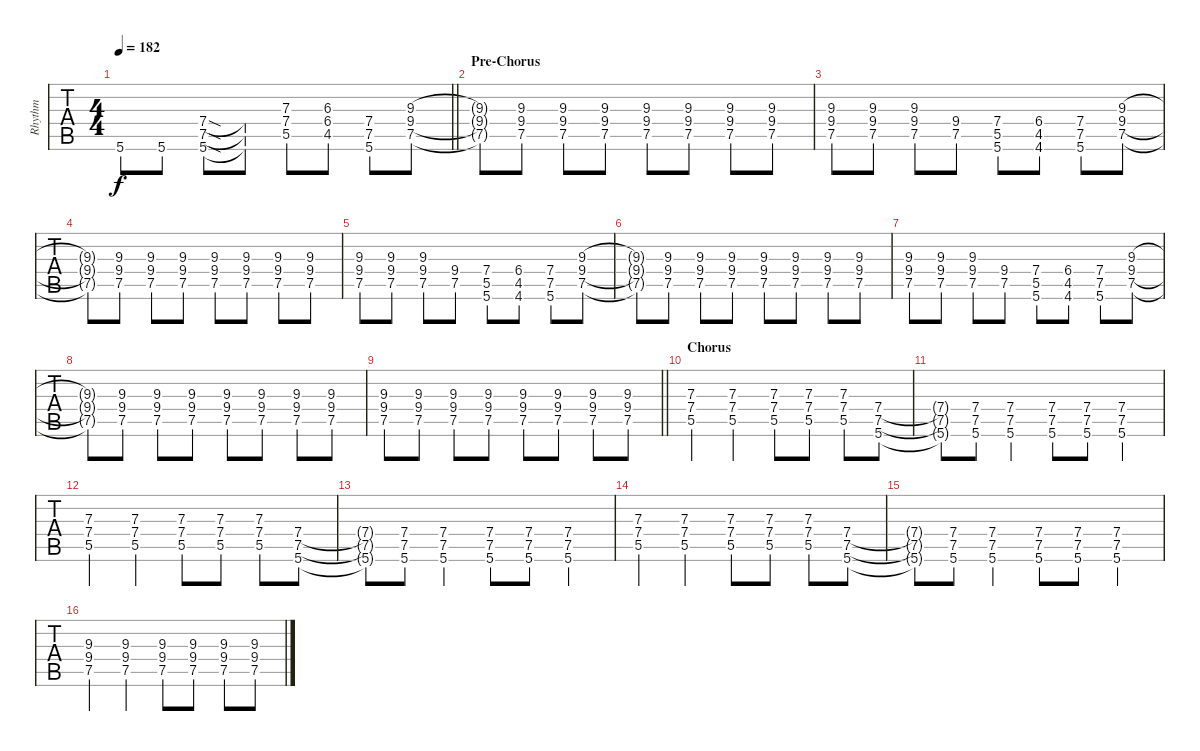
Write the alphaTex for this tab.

\track ("Rhythm" "Rhythm") {instrument distortionguitar}
\staff {tabs}
\tuning (E4 B3 G3 D3 A2 E2) {hide}
\ts (4 4)
\tempo 182
\clef g2
\barLineRight lightlight
\ks c
5.6.8{dy f} 5.6.8 (7.4{sod} 7.5{sod} 5.6{sod}).8 (7.4{t} 7.5{t} 5.6{t}).8 (7.3 7.4 5.5).8 (6.3 6.4 4.5).8 (7.4 7.5 5.6).8 (9.3 9.4 7.5).8 |
\section ("" "Pre-Chorus")
(9.3{t} 9.4{t} 7.5{t}).8 (9.3 9.4 7.5).8 (9.3 9.4 7.5).8 (9.3 9.4 7.5).8 (9.3 9.4 7.5).8 (9.3 9.4 7.5).8 (9.3 9.4 7.5).8 (9.3 9.4 7.5).8 |
(9.3 9.4 7.5).8 (9.3 9.4 7.5).8 (9.3 9.4 7.5).8 (9.4 7.5).8 (7.4 5.5 5.6).8 (6.4 4.5 4.6).8 (7.4 7.5 5.6).8 (9.3 9.4 7.5).8 |
(9.3{t} 9.4{t} 7.5{t}).8 (9.3 9.4 7.5).8 (9.3 9.4 7.5).8 (9.3 9.4 7.5).8 (9.3 9.4 7.5).8 (9.3 9.4 7.5).8 (9.3 9.4 7.5).8 (9.3 9.4 7.5).8 |
(9.3 9.4 7.5).8 (9.3 9.4 7.5).8 (9.3 9.4 7.5).8 (9.4 7.5).8 (7.4 5.5 5.6).8 (6.4 4.5 4.6).8 (7.4 7.5 5.6).8 (9.3 9.4 7.5).8 |
(9.3{t} 9.4{t} 7.5{t}).8 (9.3 9.4 7.5).8 (9.3 9.4 7.5).8 (9.3 9.4 7.5).8 (9.3 9.4 7.5).8 (9.3 9.4 7.5).8 (9.3 9.4 7.5).8 (9.3 9.4 7.5).8 |
(9.3 9.4 7.5).8 (9.3 9.4 7.5).8 (9.3 9.4 7.5).8 (9.4 7.5).8 (7.4 5.5 5.6).8 (6.4 4.5 4.6).8 (7.4 7.5 5.6).8 (9.3 9.4 7.5).8 |
(9.3{t} 9.4{t} 7.5{t}).8 (9.3 9.4 7.5).8 (9.3 9.4 7.5).8 (9.3 9.4 7.5).8 (9.3 9.4 7.5).8 (9.3 9.4 7.5).8 (9.3 9.4 7.5).8 (9.3 9.4 7.5).8 |
\barLineRight lightlight
(9.3 9.4 7.5).8 (9.3 9.4 7.5).8 (9.3 9.4 7.5).8 (9.3 9.4 7.5).8 (9.3 9.4 7.5).8 (9.3 9.4 7.5).8 (9.3 9.4 7.5).8 (9.3 9.4 7.5).8 |
\section ("" "Chorus")
(7.3 7.4 5.5).4 (7.3 7.4 5.5).4 (7.3 7.4 5.5).8 (7.3 7.4 5.5).8 (7.3 7.4 5.5).8 (7.4 7.5 5.6).8 |
(7.4{t} 7.5{t} 5.6{t}).8 (7.4 7.5 5.6).8 (7.4 7.5 5.6).4 (7.4 7.5 5.6).8 (7.4 7.5 5.6).8 (7.4 7.5 5.6).4 |
(7.3 7.4 5.5).4 (7.3 7.4 5.5).4 (7.3 7.4 5.5).8 (7.3 7.4 5.5).8 (7.3 7.4 5.5).8 (7.4 7.5 5.6).8 |
(7.4{t} 7.5{t} 5.6{t}).8 (7.4 7.5 5.6).8 (7.4 7.5 5.6).4 (7.4 7.5 5.6).8 (7.4 7.5 5.6).8 (7.4 7.5 5.6).4 |
(7.3 7.4 5.5).4 (7.3 7.4 5.5).4 (7.3 7.4 5.5).8 (7.3 7.4 5.5).8 (7.3 7.4 5.5).8 (7.4 7.5 5.6).8 |
(7.4{t} 7.5{t} 5.6{t}).8 (7.4 7.5 5.6).8 (7.4 7.5 5.6).4 (7.4 7.5 5.6).8 (7.4 7.5 5.6).8 (7.4 7.5 5.6).4 |
(9.3 9.4 7.5).4 (9.3 9.4 7.5).4 (9.3 9.4 7.5).8 (9.3 9.4 7.5).8 (9.3 9.4 7.5).8 (9.3 9.4 7.5).8
